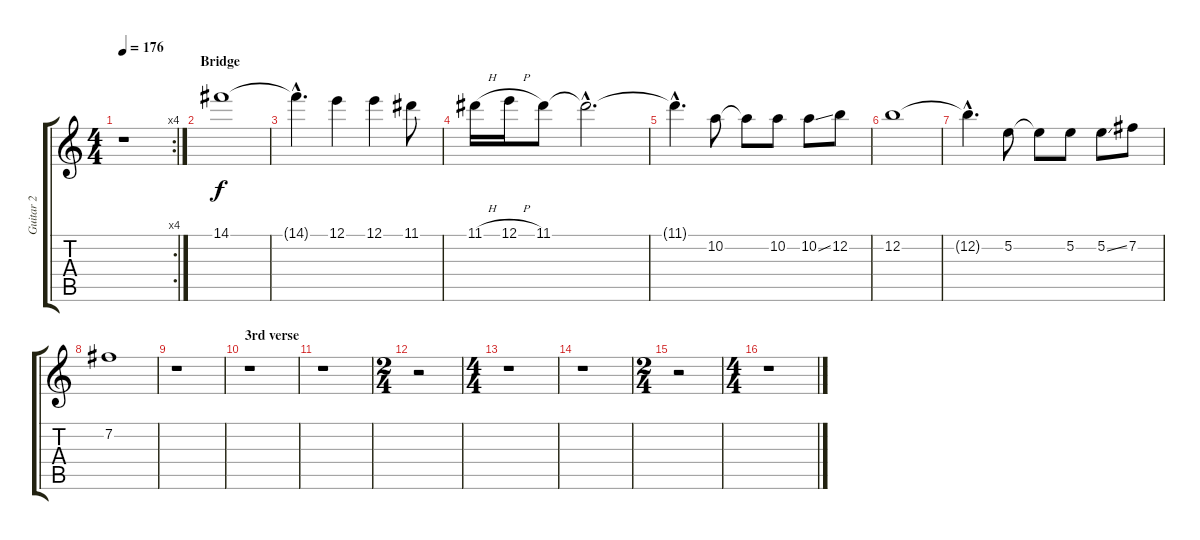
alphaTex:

\track ("Guitar 2" "Guitar 2") {instrument distortionguitar}
\staff {score tabs}
\tuning (E4 B3 G3 D3 A2 E2) {hide}
\rc 4
\ts (4 4)
\tempo 176
\clef g2
\ks c
r.1{dy f} |
\section ("" "Bridge")
14.1.1 |
14.1{hac t}.4{d} 12.1.4 12.1.4 11.1.8 |
11.1{h}.16 12.1{h}.16 11.1.8 11.1{hac t}.2{d} |
11.1{hac t}.4{d} 10.2.8 10.2{t}.8 10.2.8 10.2{ss}.8 12.2.8 |
12.2.1 |
12.2{hac t}.4{d} 5.2.8 5.2{t}.8 5.2.8 5.2{ss}.8 7.2.8 |
7.2.1 |
r.1 |
\section ("" "3rd verse")
r.1 |
r.1 |
\ts (2 4)
r.2 |
\ts (4 4)
r.1 |
r.1 |
\ts (2 4)
r.2 |
\ts (4 4)
r.1
